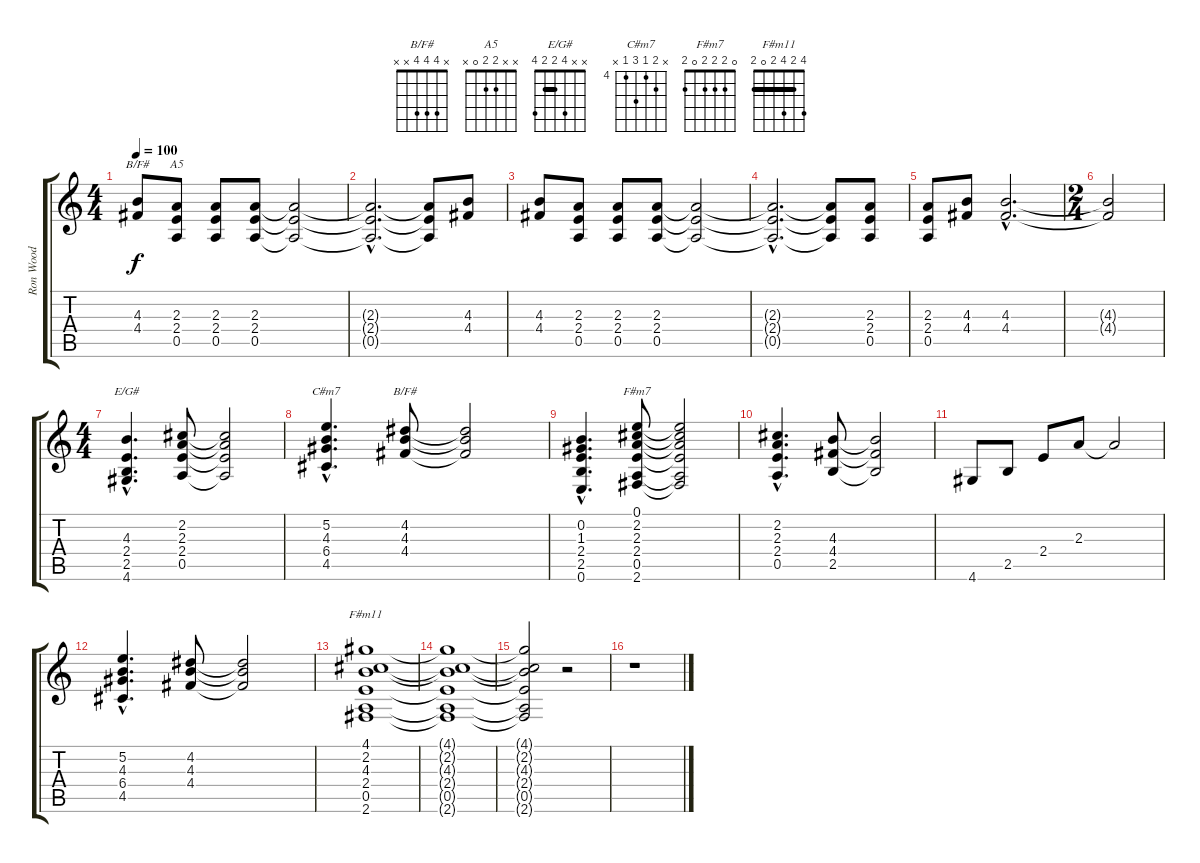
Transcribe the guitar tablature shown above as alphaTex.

\track ("Ron Wood" "Ron Wood") {instrument electricguitarclean}
\staff {score tabs}
\tuning (E4 B3 G3 D3 A2 E2) {hide}
\chord ("B/F#" x x 4 4 x x)
\chord ("A5" x x 2 2 0 x)
\chord ("E/G#" x x 4 2 2 4) {barre 2}
\chord ("C#m7" x 5 4 6 4 x) {firstfret 4}
\chord ("B/F#" x 4 4 4 x x)
\chord ("F#m7" 0 2 2 2 0 2)
\chord ("F#m11" 4 2 4 2 0 2) {barre 2}
\ts (4 4)
\tempo 100
\clef g2
\ks c
(4.3 4.4).8{ch "B/F#" dy f} (2.3 2.4 0.5).8{ch "A5"} (2.3 2.4 0.5).8 (2.3 2.4 0.5).8 (2.3{t} 2.4{t} 0.5{t}).2 |
(2.3{hac t} 2.4{hac t} 0.5{hac t}).2{d} (2.3{t} 2.4{t} 0.5{t}).8 (4.3 4.4).8 |
(4.3 4.4).8 (2.3 2.4 0.5).8 (2.3 2.4 0.5).8 (2.3 2.4 0.5).8 (2.3{t} 2.4{t} 0.5{t}).2 |
(2.3{hac t} 2.4{hac t} 0.5{hac t}).2{d} (2.3{t} 2.4{t} 0.5{t}).8 (2.3 2.4 0.5).8 |
(2.3 2.4 0.5).8 (4.3 4.4).8 (4.3{hac} 4.4{hac}).2{d} |
\ts (2 4)
(4.3{t} 4.4{t}).2 |
\ts (4 4)
(4.3{hac} 2.4{hac} 2.5{hac} 4.6{hac}).4{d ch "E/G#"} (2.2 2.3 2.4 0.5).8 (2.2{t} 2.3{t} 2.4{t} 0.5{t}).2 |
(5.2{hac} 4.3{hac} 6.4{hac} 4.5{hac}).4{d ch "C#m7"} (4.2 4.3 4.4).8{ch "B/F#"} (4.2{t} 4.3{t} 4.4{t}).2 |
(0.2{hac} 1.3{hac} 2.4{hac} 2.5{hac} 0.6{hac}).4{d} (0.1 2.2 2.3 2.4 0.5 2.6).8{ch "F#m7"} (0.1{t} 2.2{t} 2.3{t} 2.4{t} 0.5{t} 2.6{t}).2 |
(2.2{hac} 2.3{hac} 2.4{hac} 0.5{hac}).4{d} (4.3 4.4 2.5).8 (4.3{t} 4.4{t} 2.5{t}).2 |
4.6.8 2.5.8 2.4.8 2.3.8 2.3{t}.2 |
(5.2{hac} 4.3{hac} 6.4{hac} 4.5{hac}).4{d} (4.2 4.3 4.4).8 (4.2{t} 4.3{t} 4.4{t}).2 |
(4.1 2.2 4.3 2.4 0.5 2.6).1{ch "F#m11"} |
(4.1{t} 2.2{t} 4.3{t} 2.4{t} 0.5{t} 2.6{t}).1 |
(4.1{t} 2.2{t} 4.3{t} 2.4{t} 0.5{t} 2.6{t}).2 r.2 |
r.1
